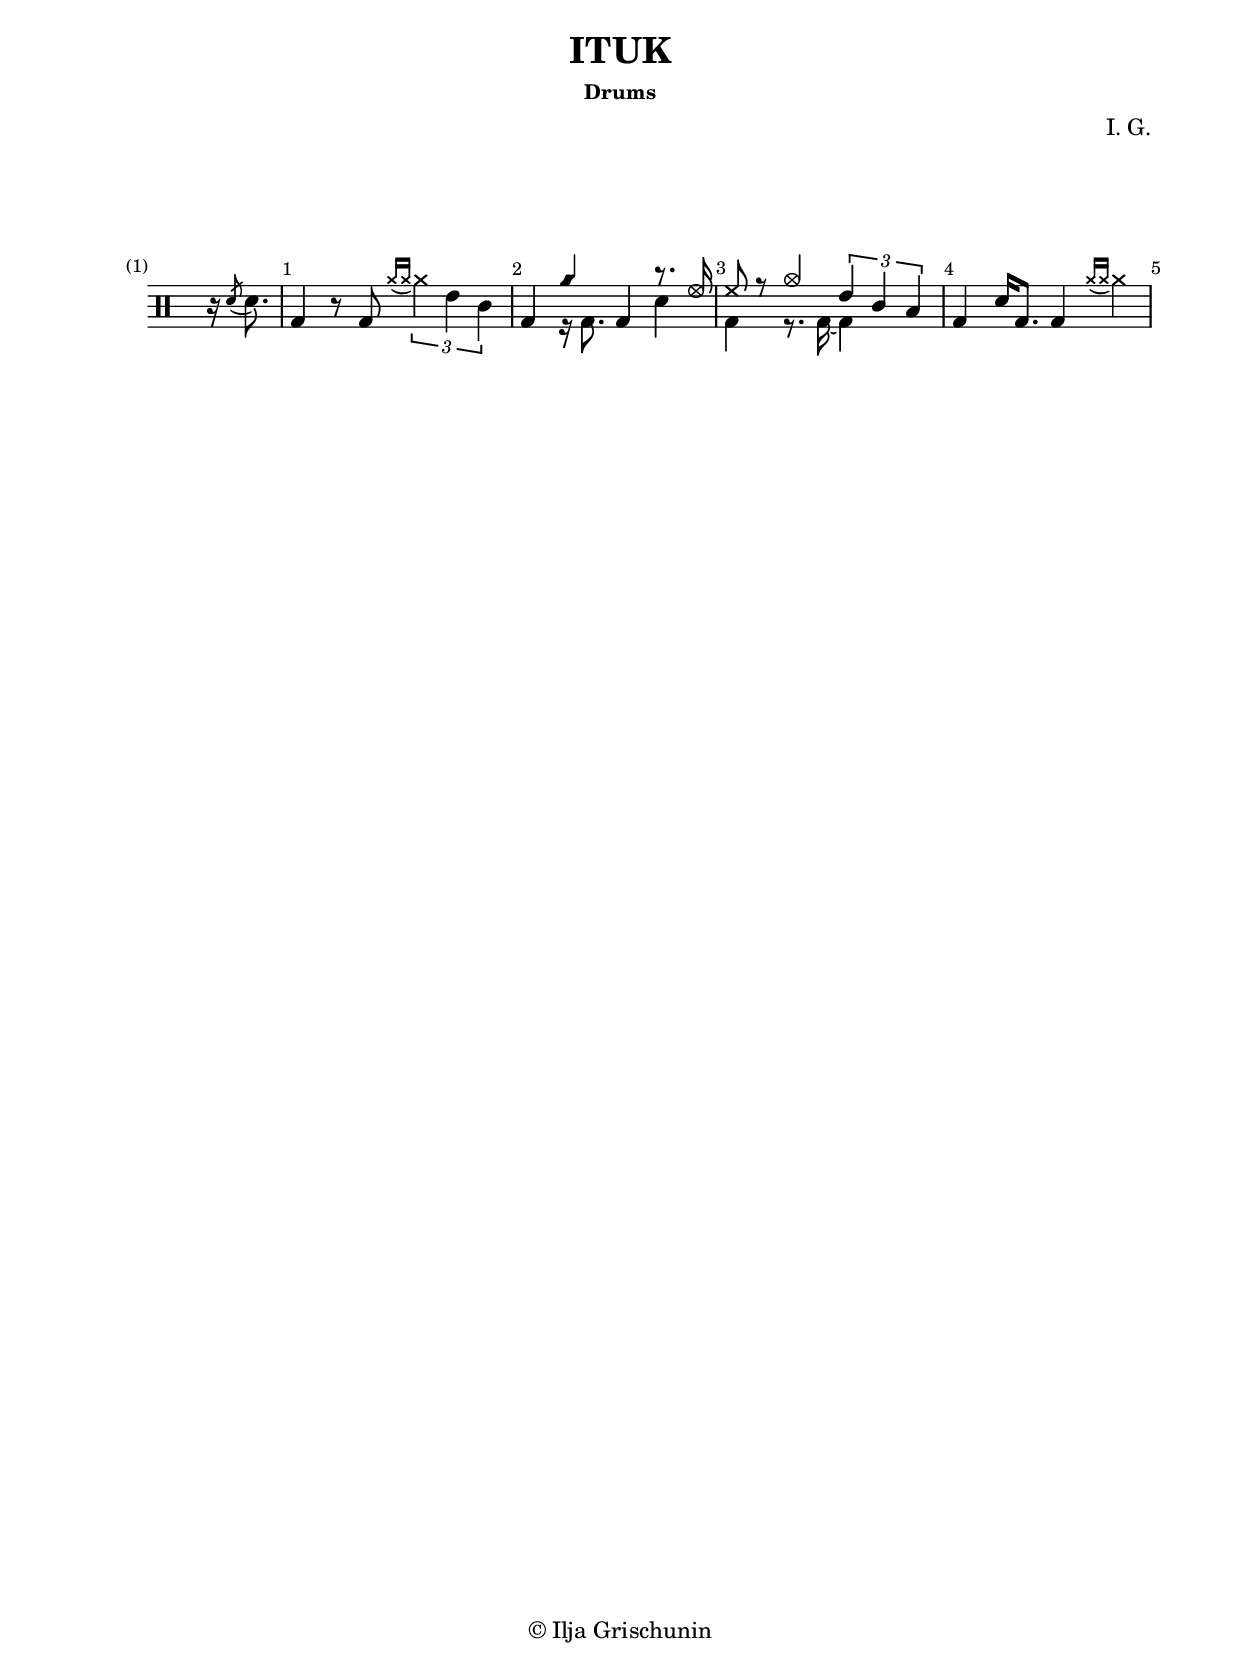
\version "2.19.15"

\language "deutsch"

\header {
  title = "ITUK"
  subsubtitle = "Drums"
  composer = "I. G."
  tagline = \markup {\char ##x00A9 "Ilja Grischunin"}
}

\paper {
  #(set-paper-size "a4")
  top-system-spacing.basic-distance = #25
  top-markup-spacing.basic-distance = #8
  markup-system-spacing.basic-distance = #26
  system-system-spacing.basic-distance = #25
  last-bottom-spacing.basic-distance = #25
  left-margin = 15
  right-margin = 15
  %two-sided = ##t
  %inner-margin = 20
  %outer-margin = 15
}

\layout {
  indent = 10
  \context {
    \PianoStaff
    \consists #Span_stem_engraver
  }
  \context{
    \Score
    %\override StaffGrouper.staff-staff-spacing.basic-distance = #13
    \override BarNumber.break-visibility = ##(#t #t #t)
    %\remove "Bar_number_engraver"
  }
  \override Staff.TimeSignature.stencil = ##f
}

\version "2.19.15"

\language "deutsch"


drum = \drummode {
  \set Score.barNumberVisibility = #all-bar-numbers-visible
  \override MultiMeasureRest.expand-limit = #2
  \set Score.skipBars = ##t
  \partial 4
  r16
  \acciaccatura sn8 sn8.
  bd4 r8 bd
  \acciaccatura {cymr16 cymr}
  \tuplet 3/2 {cymr4 tommh tomml}
  bd4
  <<
    {
      cyms4
    }
    \\
    {
      r16 bd8.
    }
  >>
  bd4
  <<
    {
      r8. hhho16 hh8 r cymc4
      \tuplet 3/2 {tommh4 tomml toml}
    }
    \\
    {
      sn4 bd r8. bd16~ bd4 s
    }
  >>
  bd4 sn16 bd8. bd4 \acciaccatura {cymr16 cymr} cymr4
}


%%%%%%%%%%%%%%%%%%%%%%
\score {
  \new DrumStaff \drum
}